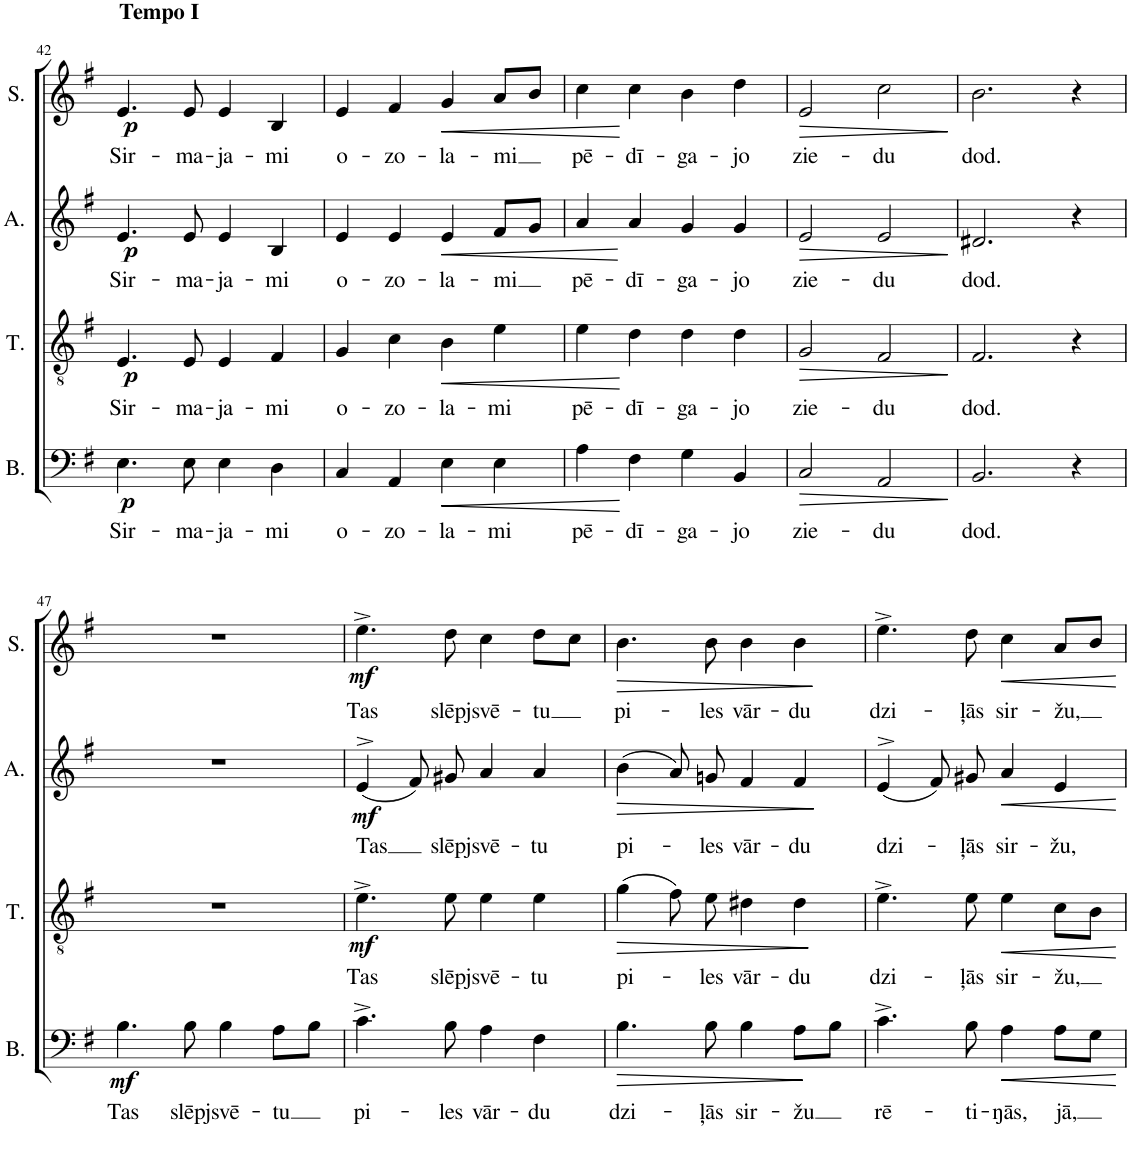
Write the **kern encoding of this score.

**kern	**text	**dynam	**kern	**text	**dynam	**kern	**text	**dynam	**kern	**text	**dynam
*part4	*part4	*part4	*part3	*part3	*part3	*part2	*part2	*part2	*part1	*part1	*part1
*staff4	*staff4	*staff4	*staff3	*staff3	*staff3	*staff2	*staff2	*staff2	*staff1	*staff1	*staff1
*I"Bass	*	*	*I"Tenor	*	*	*I"Alto	*	*	*I"Soprano	*	*
*I'B.	*	*	*I'T.	*	*	*I'A.	*	*	*I'S.	*	*
!!LO:PB:g=z
*clefF4	*	*	*clefGv2	*	*	*clefG2	*	*	*clefG2	*	*
*k[f#]	*	*	*k[f#]	*	*	*k[f#]	*	*	*k[f#]	*	*
*M4/4	*	*	*M4/4	*	*	*M4/4	*	*	*M4/4	*	*
=42	=42	=42	=42	=42	=42	=42	=42	=42	=42	=42	=42
!	!	!	!	!	!	!	!	!	!LO:TX:a:B:t=Tempo I	!	!
!	!LO:LY:b	!LO:DY:b	!	!LO:LY:b	!LO:DY:b	!	!LO:LY:b	!LO:DY:b	!	!LO:LY:b	!LO:DY:b
4.E\	Sir-	p	4.E/	Sir-	p	4.e/	Sir-	p	4.e/	Sir-	p
!	!LO:LY:b	!	!	!LO:LY:b	!	!	!LO:LY:b	!	!	!LO:LY:b	!
8E\	-ma-	.	8E/	-ma-	.	8e/	-ma-	.	8e/	-ma-	.
!	!LO:LY:b	!	!	!LO:LY:b	!	!	!LO:LY:b	!	!	!LO:LY:b	!
4E\	-ja-	.	4E/	-ja-	.	4e/	-ja-	.	4e/	-ja-	.
!	!LO:LY:b	!	!	!LO:LY:b	!	!	!LO:LY:b	!	!	!LO:LY:b	!
4D\	-mi	.	4F#/	-mi	.	4B/	-mi	.	4B/	-mi	.
=43	=43	=43	=43	=43	=43	=43	=43	=43	=43	=43	=43
!	!LO:LY:b	!	!	!LO:LY:b	!	!	!LO:LY:b	!	!	!LO:LY:b	!
4C/	o-	.	4G/	o-	.	4e/	o-	.	4e/	o-	.
!	!LO:LY:b	!	!	!LO:LY:b	!	!	!LO:LY:b	!	!	!LO:LY:b	!
4AA/	-zo-	.	4c\	-zo-	.	4e/	-zo-	.	4f#/	-zo-	.
!	!LO:LY:b	!LO:HP:b	!	!LO:LY:b	!LO:HP:b	!	!LO:LY:b	!LO:HP:b	!	!LO:LY:b	!LO:HP:b
4E\	-la-	<	4B\	-la-	<	4e/	-la-	<	4g/	-la-	<
!	!LO:LY:b	!	!	!LO:LY:b	!	!	!LO:LY:b	!	!	!LO:LY:b	!
4E\	-mi	.	4e\	-mi	.	8f#/L	-mi	.	8a/L	-mi	.
.	.	.	.	.	.	8g/J	.	.	8b/J	.	.
=44	=44	=44	=44	=44	=44	=44	=44	=44	=44	=44	=44
!	!LO:LY:b	!	!	!LO:LY:b	!	!	!LO:LY:b	!	!	!LO:LY:b	!
4A\	pē-	.	4e\	pē-	.	4a/	pē-	.	4cc\	pē-	.
!	!LO:LY:b	!	!	!LO:LY:b	!	!	!LO:LY:b	!	!	!LO:LY:b	!
4F#\	-dī-	[	4d\	-dī-	[	4a/	-dī-	[	4cc\	-dī-	[
!	!LO:LY:b	!	!	!LO:LY:b	!	!	!LO:LY:b	!	!	!LO:LY:b	!
4G\	-ga-	.	4d\	-ga-	.	4g/	-ga-	.	4b\	-ga-	.
!	!LO:LY:b	!	!	!LO:LY:b	!	!	!LO:LY:b	!	!	!LO:LY:b	!
4BB/	-jo	.	4d\	-jo	.	4g/	-jo	.	4dd\	-jo	.
=45	=45	=45	=45	=45	=45	=45	=45	=45	=45	=45	=45
!	!LO:LY:b	!LO:HP:b	!	!LO:LY:b	!LO:HP:b	!	!LO:LY:b	!LO:HP:b	!	!LO:LY:b	!LO:HP:b
2C/	zie-	>	2G/	zie-	>	2e/	zie-	>	2e/	zie-	>
!	!LO:LY:b	!	!	!LO:LY:b	!	!	!LO:LY:b	!	!	!LO:LY:b	!
2AA/	-du	.	2F#/	-du	.	2e/	-du	.	2cc\	-du	.
.	.	]	.	.	]	.	.	]	.	.	]
=46	=46	=46	=46	=46	=46	=46	=46	=46	=46	=46	=46
!	!LO:LY:b	!	!	!LO:LY:b	!	!	!LO:LY:b	!	!	!LO:LY:b	!
2.BB/	dod.	.	2.F#/	dod.	.	2.d#X/	dod.	.	2.b\	dod.	.
4r	.	.	4r	.	.	4r	.	.	4r	.	.
!!LO:LB:g=z
=47	=47	=47	=47	=47	=47	=47	=47	=47	=47	=47	=47
!	!LO:LY:b	!LO:DY:b	!	!	!	!	!	!	!	!	!
4.B\	Tas	mf	1r	.	.	1r	.	.	1r	.	.
!	!LO:LY:b	!	!	!	!	!	!	!	!	!	!
8B\	slēpj	.	.	.	.	.	.	.	.	.	.
!	!LO:LY:b	!	!	!	!	!	!	!	!	!	!
4B\	svē-	.	.	.	.	.	.	.	.	.	.
!	!LO:LY:b	!	!	!	!	!	!	!	!	!	!
8A\L	-tu	.	.	.	.	.	.	.	.	.	.
8B\J	.	.	.	.	.	.	.	.	.	.	.
=48	=48	=48	=48	=48	=48	=48	=48	=48	=48	=48	=48
!	!LO:LY:b	!	!	!LO:LY:b	!LO:DY:b	!	!LO:LY:b	!LO:DY:b	!	!LO:LY:b	!LO:DY:b
4.c^\	pi-	.	4.e^\	Tas	mf	(4e^>/	Tas	mf	4.ee^\	Tas	mf
.	.	.	.	.	.	8f#/)	.	.	.	.	.
!	!LO:LY:b	!	!	!LO:LY:b	!	!	!LO:LY:b	!	!	!LO:LY:b	!
8B\	-les	.	8e\	slēpj	.	8g#X/	slēpj	.	8dd\	slēpj	.
!	!LO:LY:b	!	!	!LO:LY:b	!	!	!LO:LY:b	!	!	!LO:LY:b	!
4A\	vār-	.	4e\	svē-	.	4a/	svē-	.	4cc\	svē-	.
!	!LO:LY:b	!	!	!LO:LY:b	!	!	!LO:LY:b	!	!	!LO:LY:b	!
4F#\	-du	.	4e\	-tu	.	4a/	-tu	.	8dd\L	-tu	.
.	.	.	.	.	.	.	.	.	8cc\J	.	.
=49	=49	=49	=49	=49	=49	=49	=49	=49	=49	=49	=49
!	!LO:LY:b	!LO:HP:b	!	!LO:LY:b	!LO:HP:b	!	!LO:LY:b	!LO:HP:b	!	!LO:LY:b	!LO:HP:b
4.B\	dzi-	>	(4g\	pi-	>	(4b\	pi-	>	4.b\	pi-	>
.	.	.	8f#\)	.	.	8a/)	.	.	.	.	.
!	!LO:LY:b	!	!	!LO:LY:b	!	!	!LO:LY:b	!	!	!LO:LY:b	!
8B\	-ļās	.	8e\	-les	.	8gn/	-les	.	8b\	-les	.
!	!LO:LY:b	!	!	!LO:LY:b	!	!	!LO:LY:b	!	!	!LO:LY:b	!
4B\	sir-	.	4d#X\	vār-	.	4f#/	vār-	.	4b\	vār-	.
!	!LO:LY:b	!	!	!LO:LY:b	!	!	!LO:LY:b	!	!	!LO:LY:b	!
8A\L	-žu	.	4d#\	-du	.	4f#/	-du	.	4b\	-du	.
8B\J	.	.	.	.	.	.	.	.	.	.	.
.	.	]	.	.	]	.	.	]	.	.	]
=50	=50	=50	=50	=50	=50	=50	=50	=50	=50	=50	=50
!	!LO:LY:b	!	!	!LO:LY:b	!	!	!LO:LY:b	!	!	!LO:LY:b	!
4.c^\	rē-	.	4.e^\	dzi-	.	(4e^>/	dzi-	.	4.ee^\	dzi-	.
.	.	.	.	.	.	8f#/)	.	.	.	.	.
!	!LO:LY:b	!	!	!LO:LY:b	!	!	!LO:LY:b	!	!	!LO:LY:b	!
8B\	-ti-	.	8e\	-ļās	.	8g#X/	-ļās	.	8dd\	-ļās	.
!	!LO:LY:b	!LO:HP:b	!	!LO:LY:b	!LO:HP:b	!	!LO:LY:b	!LO:HP:b	!	!LO:LY:b	!LO:HP:b
4A\	-ŋās,	<	4e\	sir-	<	4a/	sir-	<	4cc\	sir-	<
!	!LO:LY:b	!	!	!LO:LY:b	!	!	!LO:LY:b	!	!	!LO:LY:b	!
8A\L	jā,	.	8c\L	-žu,	.	4e/	-žu,	.	8a/L	-žu,	.
8G\J	.	.	8B\J	.	.	.	.	.	8b/J	.	.
.	.	[	.	.	[	.	.	[	.	.	[
=	=	=	=	=	=	=	=	=	=	=	=
*-	*-	*-	*-	*-	*-	*-	*-	*-	*-	*-	*-
